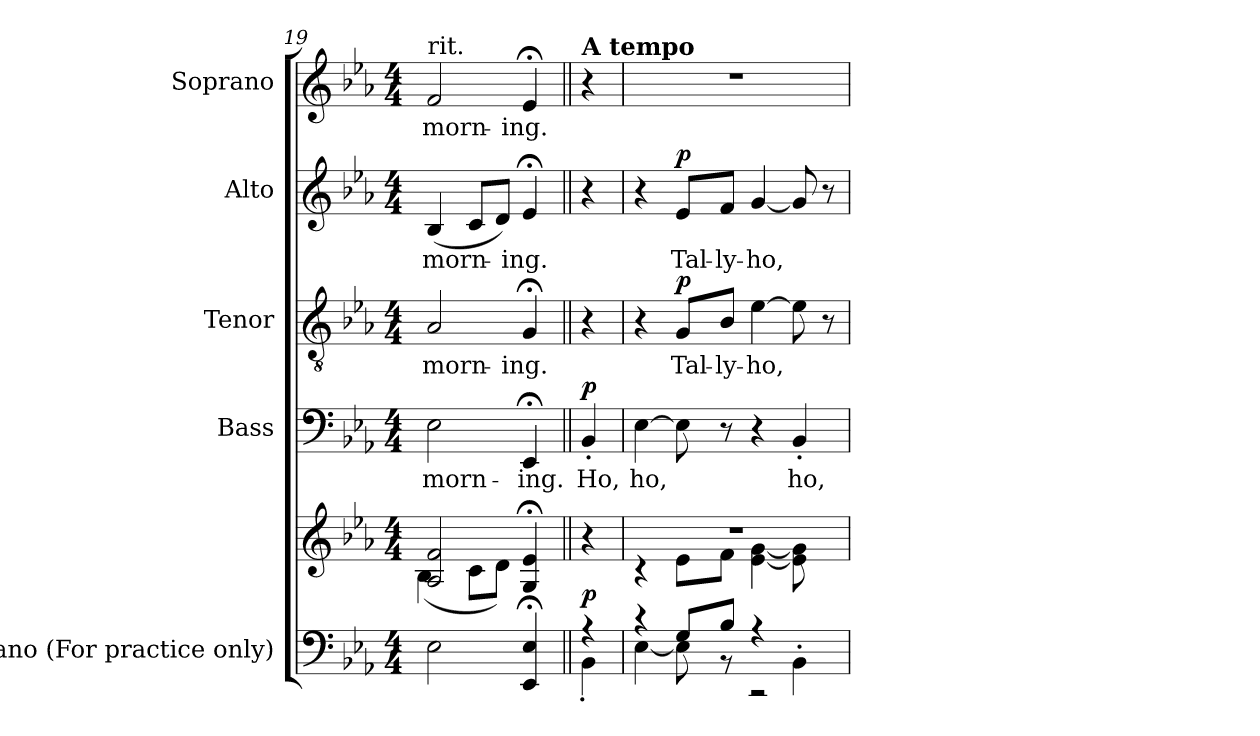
**kern	**kern	**dynam	**kern	**text	**dynam	**kern	**text	**dynam	**kern	**text	**dynam	**kern	**text
*part5	*part5	*part5	*part4	*part4	*part4	*part3	*part3	*part3	*part2	*part2	*part2	*part1	*part1
*staff6	*staff5	*staff5/6	*staff4	*staff4	*staff4	*staff3	*staff3	*staff3	*staff2	*staff2	*staff2	*staff1	*staff1
*I"Piano (For practice only)	*	*	*I"Bass	*	*	*I"Tenor	*	*	*I"Alto	*	*	*I"Soprano	*
*I'Pno.	*	*	*I'B.	*	*	*I'T.	*	*	*I'A.	*	*	*I'S.	*
*clefF4	*clefG2	*	*clefF4	*	*	*clefGv2	*	*	*clefG2	*	*	*clefG2	*
*	*	*	*	*	*	*ITrd7c12	*	*	*	*	*	*	*
*k[b-e-a-]	*k[b-e-a-]	*	*k[b-e-a-]	*	*	*k[b-e-a-]	*	*	*k[b-e-a-]	*	*	*k[b-e-a-]	*
*E-:	*E-:	*	*E-:	*	*	*E-:	*	*	*E-:	*	*	*E-:	*
*M4/4	*M4/4	*	*M4/4	*	*	*M4/4	*	*	*M4/4	*	*	*M4/4	*
=19	=19	=19	=19	=19	=19	=19	=19	=19	=19	=19	=19	=19	=19
*	*^	*	*	*	*	*	*	*	*	*	*	*	*
!	!	!	!	!	!LO:LY:b:color=#000000	!	!	!	!	!	!	!	!	!
!	!	!	!	!	!	!	!	!LO:LY:b:color=#000000	!	!	!	!	!	!
!	!	!	!	!	!	!	!	!	!	!	!LO:LY:b:color=#000000	!	!	!
!	!	!	!	!	!	!	!	!	!	!	!	!	!LO:TX:t=rit.	!
!	!	!	!	!	!	!	!	!	!	!	!	!	!	!LO:LY:b:color=#000000
2E-i\	2A-i/ 2fi	(4B-i\	.	2E-i\	morn-	.	2AA-i/	morn-	.	(4B-i/	morn-	.	2fi/	morn-
.	.	8ci\L	.	.	.	.	.	.	.	8ci/L	.	.	.	.
.	.	8di\J)	.	.	.	.	.	.	.	8di/J)	.	.	.	.
!	!	!	!	!	!LO:LY:b:color=#000000	!	!	!	!	!	!	!	!	!
!	!	!	!	!	!	!	!	!LO:LY:b:color=#000000	!	!	!	!	!	!
!	!	!	!	!	!	!	!	!	!	!	!LO:LY:b:color=#000000	!	!	!
!	!	!	!	!	!	!	!	!	!	!	!	!	!	!LO:LY:b:color=#000000
4EE-i/; 4E-i;	4Gi/; 4e-i;	4ryy	.	4EE-;i/	-ing.	.	4GG;i/	-ing.	.	4e-;i/	-ing.	.	4e-;i/	-ing.
*	*v	*v	*	*	*	*	*	*	*	*	*	*	*	*
=20||	=20||	=20||	=20||	=20||	=20||	=20||	=20||	=20||	=20||	=20||	=20||	=20||	=20||
*^	*	*	*	*	*	*	*	*	*	*	*	*	*
*	*	*^	*	*	*	*	*	*	*	*	*	*	*	*
!	!	!	!	!	!	!	!	!	!	!	!	!	!	!LO:TX:a:B:t=A tempo	!
!	!	!LO:TX:a:B:t=A tempo	!	!	!	!	!	!	!	!	!	!	!	!	!
!	!	!	!	!	!	!LO:LY:b:color=#000000	!	!	!	!	!	!	!	!	!
*	*	*v	*v	*	*	*	*	*	*	*	*	*	*	*	*
4r	4BB-'i\	4r	p	4BB-'i/	Ho,	p	4r	.	.	4r	.	.	4r	.
=21	=21	=21	=21	=21	=21	=21	=21	=21	=21	=21	=21	=21	=21	=21
*	*	*^	*	*	*	*	*	*	*	*	*	*	*	*
!	!	!	!	!	!	!LO:LY:b:color=#000000	!	!	!	!	!	!	!	!	!
4r	[<4E-i\	1r	4r	.	[>4E-i\	ho,	.	4r	.	.	4r	.	.	1r	.
!	!	!	!	!	!	!	!	!	!LO:LY:b:color=#000000	!	!	!	!	!	!
!	!	!	!	!	!	!	!	!	!	!	!	!LO:LY:b:color=#000000	!	!	!
8Gi/L	8E-i\]	.	8e-i\L	.	8E-i\]	.	.	8GGi/L	Tal-	p	8e-i/L	Tal-	p	.	.
!	!	!	!	!	!	!	!	!	!LO:LY:b:color=#000000	!	!	!	!	!	!
!	!	!	!	!	!	!	!	!	!	!	!	!LO:LY:b:color=#000000	!	!	!
8B-i/J	8r	.	8fi\J	.	8r	.	.	8BB-i/J	-ly-	.	8fi/J	-ly-	.	.	.
!	!	!	!	!	!	!	!	!	!LO:LY:b:color=#000000	!	!	!	!	!	!
!	!	!	!	!	!	!	!	!	!	!	!	!LO:LY:b:color=#000000	!	!	!
4r	2r	.	[<4e-i\ [<4gi	.	4r	.	.	[>4E-i\	-ho,	.	[<4gi/	-ho,	.	.	.
!	!	!	!	!	!	!LO:LY:b:color=#000000	!	!	!	!	!	!	!	!	!
4BB-'i\	.	.	8e-i\] 8gi]	.	4BB-'i/	ho,	.	8E-i\]	.	.	8gi/]	.	.	.	.
.	.	.	8ryy	.	.	.	.	8r	.	.	8r	.	.	.	.
*v	*v	*	*	*	*	*	*	*	*	*	*	*	*	*	*
*	*v	*v	*	*	*	*	*	*	*	*	*	*	*	*
=	=	=	=	=	=	=	=	=	=	=	=	=	=
*-	*-	*-	*-	*-	*-	*-	*-	*-	*-	*-	*-	*-	*-
